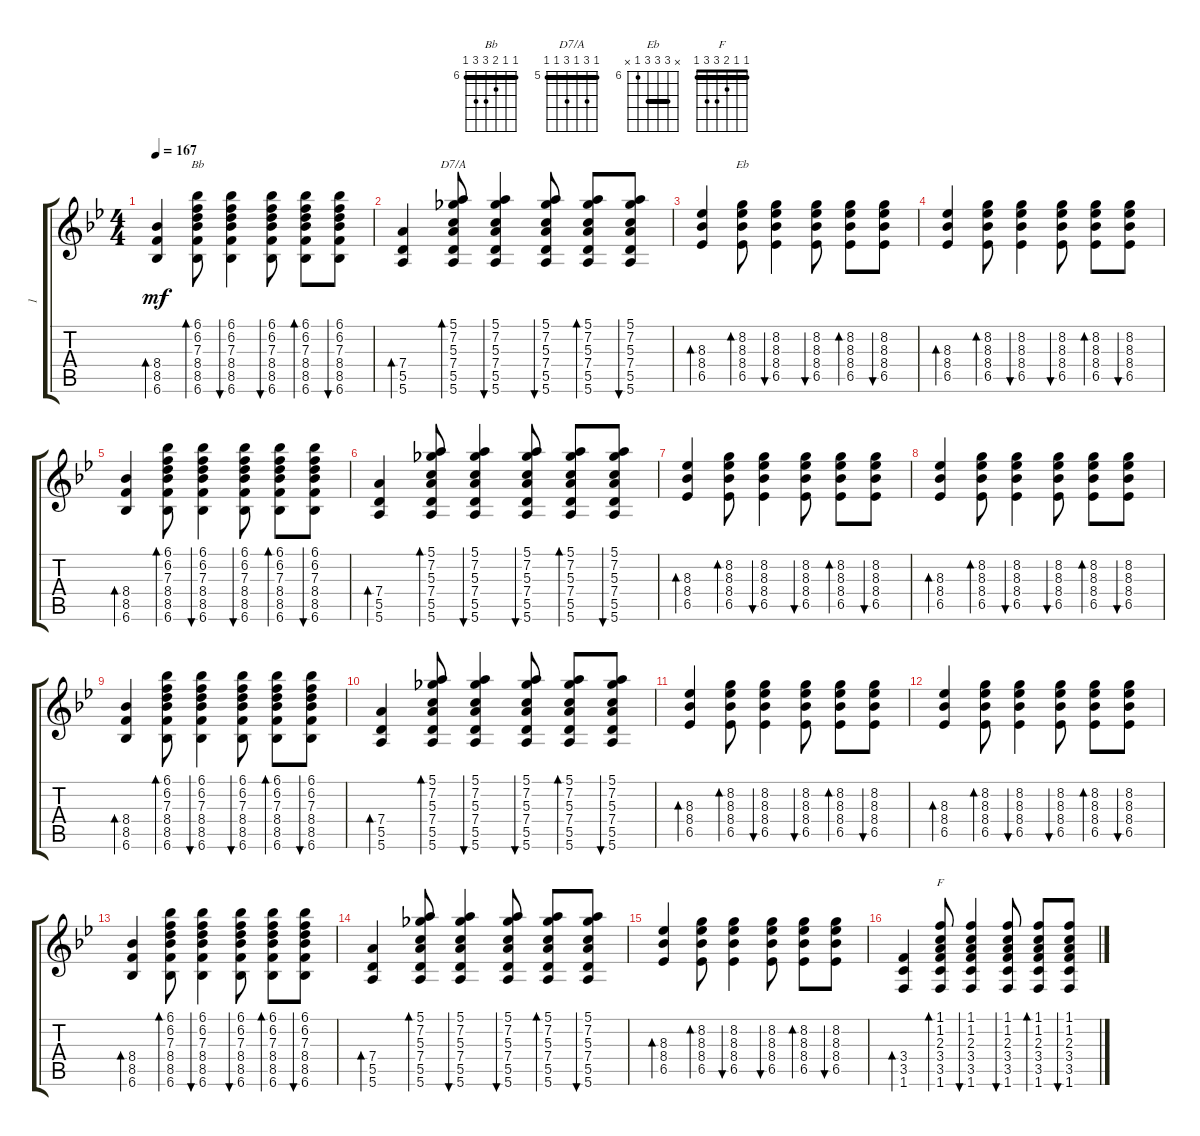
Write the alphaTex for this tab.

\track ("1" "1") {instrument electricguitarclean}
\staff {score tabs}
\tuning (E4 B3 G3 D3 A2 E2) {hide}
\chord ("Bb" 6 6 7 8 8 6) {firstfret 6 barre 6}
\chord ("D7/A" 5 7 5 7 5 5) {firstfret 5 barre 5}
\chord ("Eb" x 8 8 8 6 x) {firstfret 6 barre 8}
\chord ("F" 1 1 2 3 3 1) {barre 1}
\ts (4 4)
\tempo 167
\clef g2
\ks bb
(8.4 8.5 6.6).4{bd 30 dy mf} (6.1 6.2 7.3 8.4 8.5 6.6).8{bd 30 ch "Bb"} (6.1 6.2 7.3 8.4 8.5 6.6).4{bu 30} (6.1 6.2 7.3 8.4 8.5 6.6).8{bu 30} (6.1 6.2 7.3 8.4 8.5 6.6).8{bd 30} (6.1 6.2 7.3 8.4 8.5 6.6).8{bu 30} |
(7.4 5.5 5.6).4{bd 30} (5.1 7.2 5.3 7.4 5.5 5.6).8{bd 30 ch "D7/A"} (5.1 7.2 5.3 7.4 5.5 5.6).4{bu 30} (5.1 7.2 5.3 7.4 5.5 5.6).8{bu 30} (5.1 7.2 5.3 7.4 5.5 5.6).8{bd 30} (5.1 7.2 5.3 7.4 5.5 5.6).8{bu 30} |
(8.3 8.4 6.5).4{bd 30} (8.2 8.3 8.4 6.5).8{bd 30 ch "Eb"} (8.2 8.3 8.4 6.5).4{bu 30} (8.2 8.3 8.4 6.5).8{bu 30} (8.2 8.3 8.4 6.5).8{bd 30} (8.2 8.3 8.4 6.5).8{bu 30} |
(8.3 8.4 6.5).4{bd 30} (8.2 8.3 8.4 6.5).8{bd 30} (8.2 8.3 8.4 6.5).4{bu 30} (8.2 8.3 8.4 6.5).8{bu 30} (8.2 8.3 8.4 6.5).8{bd 30} (8.2 8.3 8.4 6.5).8{bu 30} |
(8.4 8.5 6.6).4{bd 30} (6.1 6.2 7.3 8.4 8.5 6.6).8{bd 30} (6.1 6.2 7.3 8.4 8.5 6.6).4{bu 30} (6.1 6.2 7.3 8.4 8.5 6.6).8{bu 30} (6.1 6.2 7.3 8.4 8.5 6.6).8{bd 30} (6.1 6.2 7.3 8.4 8.5 6.6).8{bu 30} |
(7.4 5.5 5.6).4{bd 30} (5.1 7.2 5.3 7.4 5.5 5.6).8{bd 30} (5.1 7.2 5.3 7.4 5.5 5.6).4{bu 30} (5.1 7.2 5.3 7.4 5.5 5.6).8{bu 30} (5.1 7.2 5.3 7.4 5.5 5.6).8{bd 30} (5.1 7.2 5.3 7.4 5.5 5.6).8{bu 30} |
(8.3 8.4 6.5).4{bd 30} (8.2 8.3 8.4 6.5).8{bd 30} (8.2 8.3 8.4 6.5).4{bu 30} (8.2 8.3 8.4 6.5).8{bu 30} (8.2 8.3 8.4 6.5).8{bd 30} (8.2 8.3 8.4 6.5).8{bu 30} |
(8.3 8.4 6.5).4{bd 30} (8.2 8.3 8.4 6.5).8{bd 30} (8.2 8.3 8.4 6.5).4{bu 30} (8.2 8.3 8.4 6.5).8{bu 30} (8.2 8.3 8.4 6.5).8{bd 30} (8.2 8.3 8.4 6.5).8{bu 30} |
(8.4 8.5 6.6).4{bd 30} (6.1 6.2 7.3 8.4 8.5 6.6).8{bd 30} (6.1 6.2 7.3 8.4 8.5 6.6).4{bu 30} (6.1 6.2 7.3 8.4 8.5 6.6).8{bu 30} (6.1 6.2 7.3 8.4 8.5 6.6).8{bd 30} (6.1 6.2 7.3 8.4 8.5 6.6).8{bu 30} |
(7.4 5.5 5.6).4{bd 30} (5.1 7.2 5.3 7.4 5.5 5.6).8{bd 30} (5.1 7.2 5.3 7.4 5.5 5.6).4{bu 30} (5.1 7.2 5.3 7.4 5.5 5.6).8{bu 30} (5.1 7.2 5.3 7.4 5.5 5.6).8{bd 30} (5.1 7.2 5.3 7.4 5.5 5.6).8{bu 30} |
(8.3 8.4 6.5).4{bd 30} (8.2 8.3 8.4 6.5).8{bd 30} (8.2 8.3 8.4 6.5).4{bu 30} (8.2 8.3 8.4 6.5).8{bu 30} (8.2 8.3 8.4 6.5).8{bd 30} (8.2 8.3 8.4 6.5).8{bu 30} |
(8.3 8.4 6.5).4{bd 30} (8.2 8.3 8.4 6.5).8{bd 30} (8.2 8.3 8.4 6.5).4{bu 30} (8.2 8.3 8.4 6.5).8{bu 30} (8.2 8.3 8.4 6.5).8{bd 30} (8.2 8.3 8.4 6.5).8{bu 30} |
(8.4 8.5 6.6).4{bd 30} (6.1 6.2 7.3 8.4 8.5 6.6).8{bd 30} (6.1 6.2 7.3 8.4 8.5 6.6).4{bu 30} (6.1 6.2 7.3 8.4 8.5 6.6).8{bu 30} (6.1 6.2 7.3 8.4 8.5 6.6).8{bd 30} (6.1 6.2 7.3 8.4 8.5 6.6).8{bu 30} |
(7.4 5.5 5.6).4{bd 30} (5.1 7.2 5.3 7.4 5.5 5.6).8{bd 30} (5.1 7.2 5.3 7.4 5.5 5.6).4{bu 30} (5.1 7.2 5.3 7.4 5.5 5.6).8{bu 30} (5.1 7.2 5.3 7.4 5.5 5.6).8{bd 30} (5.1 7.2 5.3 7.4 5.5 5.6).8{bu 30} |
(8.3 8.4 6.5).4{bd 30} (8.2 8.3 8.4 6.5).8{bd 30} (8.2 8.3 8.4 6.5).4{bu 30} (8.2 8.3 8.4 6.5).8{bu 30} (8.2 8.3 8.4 6.5).8{bd 30} (8.2 8.3 8.4 6.5).8{bu 30} |
(3.4 3.5 1.6).4{bd 30} (1.1 1.2 2.3 3.4 3.5 1.6).8{bd 30 ch "F"} (1.1 1.2 2.3 3.4 3.5 1.6).4{bu 30} (1.1 1.2 2.3 3.4 3.5 1.6).8{bu 30} (1.1 1.2 2.3 3.4 3.5 1.6).8{bd 30} (1.1 1.2 2.3 3.4 3.5 1.6).8{bu 30}
